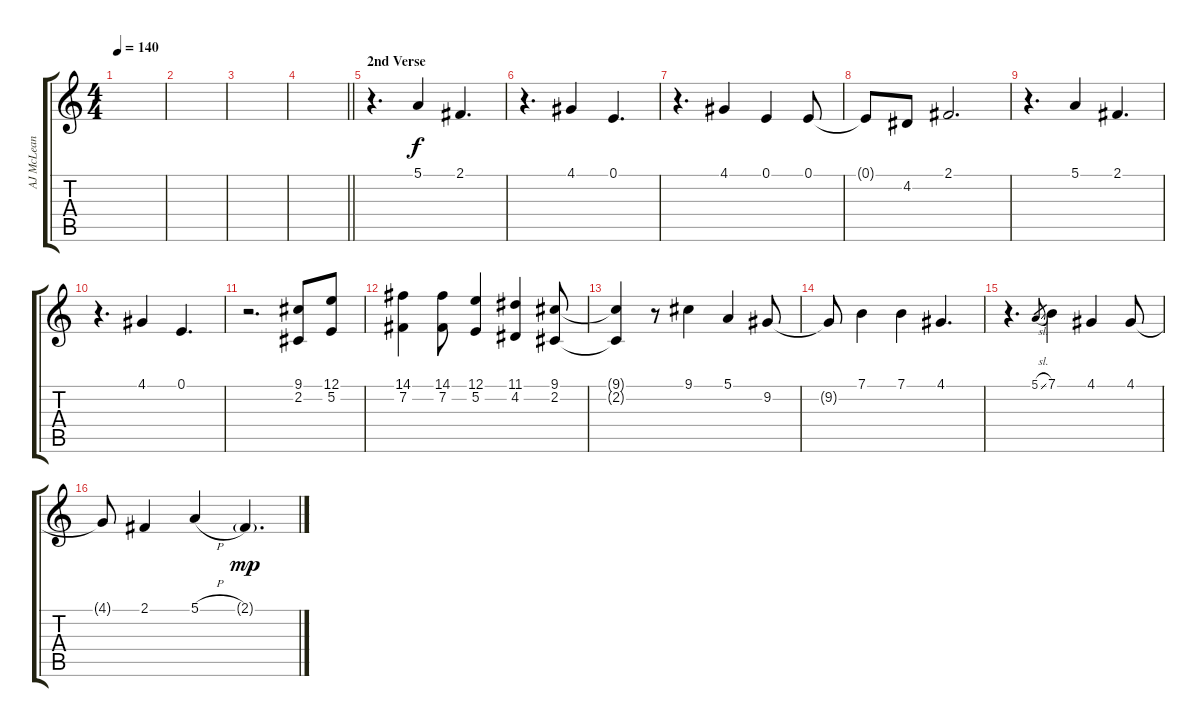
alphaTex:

\track ("AJ McLean - Vocals" "AJ McLean ") {instrument baritonesax}
\staff {score tabs}
\tuning (E4 B3 G3 D3 A2 E2) {hide}
\ts (4 4)
\tempo 140
\clef g2
\ks c
|
|
|
\barLineRight lightlight
|
\section ("" "2nd Verse")
r.4{d} 5.1.4 2.1.4{d} |
r.4{d} 4.1.4 0.1.4{d} |
r.4{d} 4.1.4 0.1.4 0.1.8 |
0.1{t}.8 4.2.8 2.1.2{d} |
r.4{d} 5.1.4 2.1.4{d} |
r.4{d} 4.1.4 0.1.4{d} |
r.2{d} (9.1 2.2).8 (12.1 5.2).8 |
(14.1 7.2).4 (14.1 7.2).8 (12.1 5.2).4 (11.1 4.2).4 (9.1 2.2).8 |
(9.1{t} 2.2{t}).4 r.8 9.1.4 5.1.4 9.2.8 |
9.2{t}.8 7.1.4 7.1.4 4.1.4{d} |
r.4{d} 5.1{sl}.8{gr} 7.1.4 4.1.4 4.1.8 |
4.1{t}.8 2.1.4 5.1{h}.4 2.1{g}.4{d dy mp}
